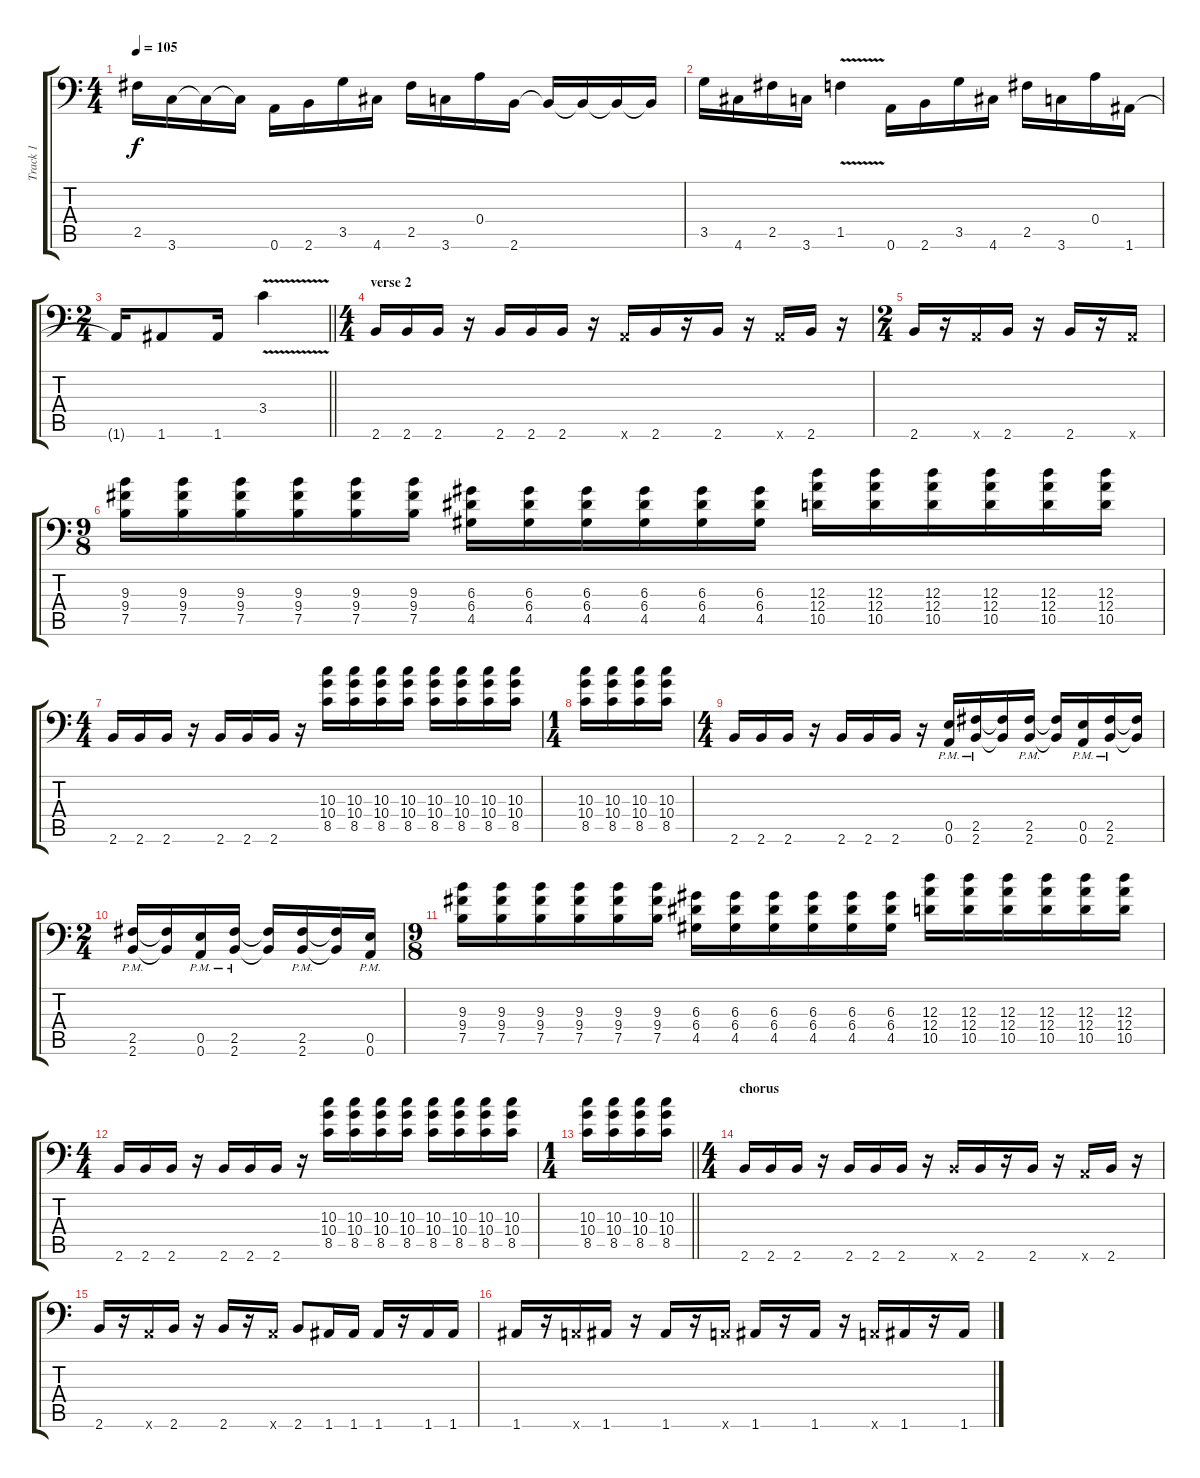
\track ("Track 1" "Track 1") {instrument distortionguitar}
\staff {score tabs}
\tuning (B3 Gb3 D3 A2 E2 A1) {hide}
\ts (4 4)
\tempo 105
\clef f4
\ks c
2.5.16{dy f} 3.6.16 3.6{t}.16 3.6{t}.16 0.6.16 2.6.16 3.5.16 4.6.16 2.5.16 3.6.16 0.4.16 2.6.16 2.6{t}.16 2.6{t}.16 2.6{t}.16 2.6{t}.16 |
3.5.16 4.6.16 2.5.16 3.6.16 1.5{v}.4 0.6.16 2.6.16 3.5.16 4.6.16 2.5.16 3.6.16 0.4.16 1.6.16 |
\ts (2 4)
\barLineRight lightlight
1.6{t}.16 1.6.8 1.6.16 3.4{v}.4 |
\ts (4 4)
\section ("" "verse 2")
2.6.16 2.6.16 2.6.16 r.16 2.6.16 2.6.16 2.6.16 r.16 0.6{x}.16 2.6.16 r.16 2.6.16 r.16 0.6{x}.16 2.6.16 r.16 |
\ts (2 4)
2.6.16 r.16 0.6{x}.16 2.6.16 r.16 2.6.16 r.16 0.6{x}.16 |
\ts (9 8)
(9.3 9.4 7.5).16 (9.3 9.4 7.5).16 (9.3 9.4 7.5).16 (9.3 9.4 7.5).16 (9.3 9.4 7.5).16 (9.3 9.4 7.5).16 (6.3 6.4 4.5).16 (6.3 6.4 4.5).16 (6.3 6.4 4.5).16 (6.3 6.4 4.5).16 (6.3 6.4 4.5).16 (6.3 6.4 4.5).16 (12.3 12.4 10.5).16 (12.3 12.4 10.5).16 (12.3 12.4 10.5).16 (12.3 12.4 10.5).16 (12.3 12.4 10.5).16 (12.3 12.4 10.5).16 |
\ts (4 4)
2.6.16 2.6.16 2.6.16 r.16 2.6.16 2.6.16 2.6.16 r.16 (10.3 10.4 8.5).16 (10.3 10.4 8.5).16 (10.3 10.4 8.5).16 (10.3 10.4 8.5).16 (10.3 10.4 8.5).16 (10.3 10.4 8.5).16 (10.3 10.4 8.5).16 (10.3 10.4 8.5).16 |
\ts (1 4)
(10.3 10.4 8.5).16 (10.3 10.4 8.5).16 (10.3 10.4 8.5).16 (10.3 10.4 8.5).16 |
\ts (4 4)
2.6.16 2.6.16 2.6.16 r.16 2.6.16 2.6.16 2.6.16 r.16 (0.5{pm} 0.6{pm}).16 (2.5{pm} 2.6{pm}).16 (2.5{t} 2.6{t}).16 (2.5{pm} 2.6{pm}).16 (2.5{t} 2.6{t}).16 (0.5{pm} 0.6{pm}).16 (2.5{pm} 2.6{pm}).16 (2.5{t} 2.6{t}).16 |
\ts (2 4)
(2.5{pm} 2.6{pm}).16 (2.5{t} 2.6{t}).16 (0.5{pm} 0.6{pm}).16 (2.5{pm} 2.6{pm}).16 (2.5{t} 2.6{t}).16 (2.5{pm} 2.6{pm}).16 (2.5{t} 2.6{t}).16 (0.5{pm} 0.6{pm}).16 |
\ts (9 8)
(9.3 9.4 7.5).16 (9.3 9.4 7.5).16 (9.3 9.4 7.5).16 (9.3 9.4 7.5).16 (9.3 9.4 7.5).16 (9.3 9.4 7.5).16 (6.3 6.4 4.5).16 (6.3 6.4 4.5).16 (6.3 6.4 4.5).16 (6.3 6.4 4.5).16 (6.3 6.4 4.5).16 (6.3 6.4 4.5).16 (12.3 12.4 10.5).16 (12.3 12.4 10.5).16 (12.3 12.4 10.5).16 (12.3 12.4 10.5).16 (12.3 12.4 10.5).16 (12.3 12.4 10.5).16 |
\ts (4 4)
2.6.16 2.6.16 2.6.16 r.16 2.6.16 2.6.16 2.6.16 r.16 (10.3 10.4 8.5).16 (10.3 10.4 8.5).16 (10.3 10.4 8.5).16 (10.3 10.4 8.5).16 (10.3 10.4 8.5).16 (10.3 10.4 8.5).16 (10.3 10.4 8.5).16 (10.3 10.4 8.5).16 |
\ts (1 4)
\barLineRight lightlight
(10.3 10.4 8.5).16 (10.3 10.4 8.5).16 (10.3 10.4 8.5).16 (10.3 10.4 8.5).16 |
\ts (4 4)
\section ("" "chorus")
2.6.16 2.6.16 2.6.16 r.16 2.6.16 2.6.16 2.6.16 r.16 2.6{x}.16 2.6.16 r.16 2.6.16 r.16 0.6{x}.16 2.6.16 r.16 |
2.6.16 r.16 0.6{x}.16 2.6.16 r.16 2.6.16 r.16 0.6{x}.16 2.6.8 1.6.16 1.6.16 1.6.16 r.16 1.6.16 1.6.16 |
1.6.16 r.16 0.6{x}.16 1.6.16 r.16 1.6.16 r.16 0.6{x}.16 1.6.16 r.16 1.6.16 r.16 0.6{x}.16 1.6.16 r.16 1.6.16
